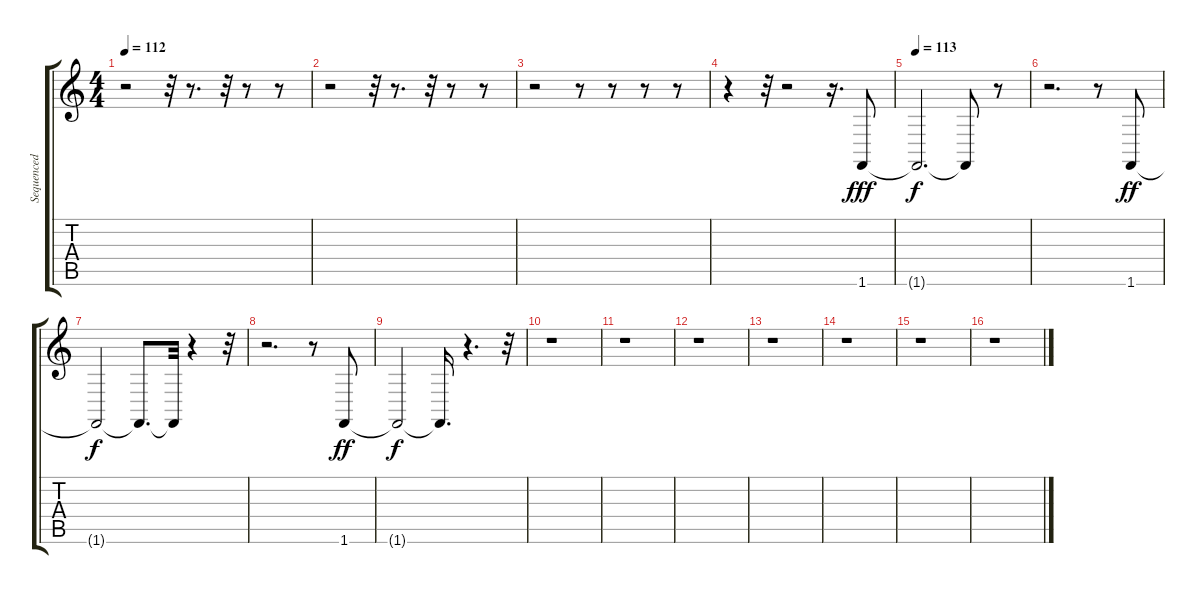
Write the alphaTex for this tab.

\track ("Sequenced by" "Sequenced ") {instrument harpsichord}
\staff {score tabs}
\tuning (E4 B3 G3 D3 A2 E2) {hide}
\ts (4 4)
\tempo 112
\clef g2
\ks c
r.2{dy f} r.32 r.8{d} r.32 r.8 r.8 |
r.2 r.32 r.8{d} r.32 r.8 r.8 |
r.2 r.8 r.8 r.8 r.8 |
r.4 r.32 r.2 r.16{d} 1.6.8{dy fff} |
\tempo 113
1.6{t}.2{d dy f} 1.6{t}.8 r.8 |
r.2{d} r.8 1.6.8{dy ff} |
1.6{t}.2{dy f} 1.6{t}.8{d} 1.6{t}.32 r.4 r.32 |
r.2{d} r.8 1.6.8{dy ff} |
1.6{t}.2{dy f} 1.6{t}.16{d} r.4{d} r.32 |
r.1 |
r.1 |
r.1 |
r.1 |
r.1 |
r.1 |
r.1
